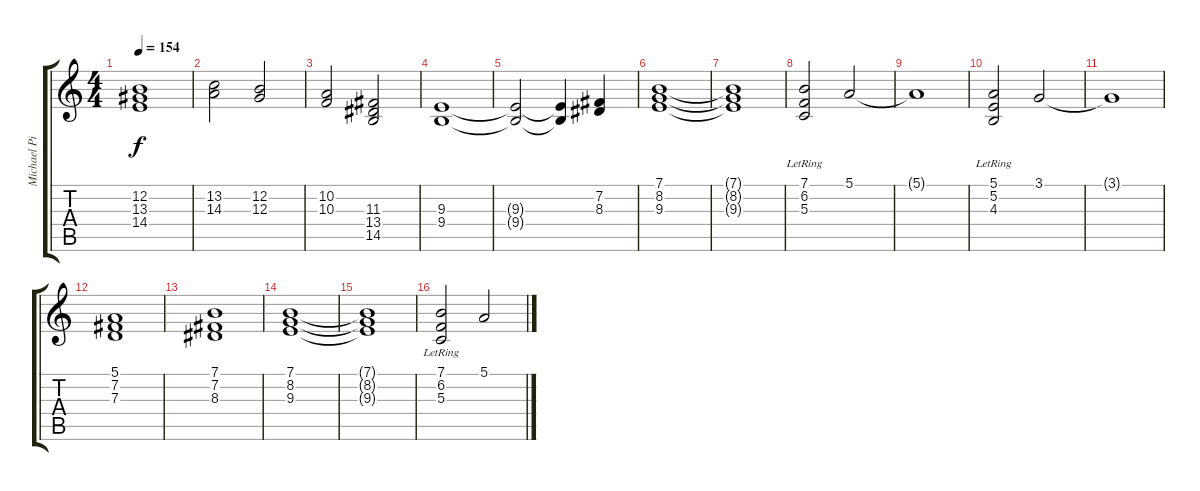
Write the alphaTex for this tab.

\track ("Michael Pinnella (synt)" "Michael Pi") {instrument stringensemble1}
\staff {score tabs}
\tuning (E4 B3 G3 D3 A2 E2) {hide}
\ts (4 4)
\tempo 154
\clef g2
\ks c
(12.2 13.3 14.4).1{dy f} |
(13.2 14.3).2 (12.2 12.3).2 |
(10.2 10.3).2 (11.3 13.4 14.5).2 |
(9.3 9.4).1 |
(9.3{t} 9.4{t}).2 (9.3{t} 9.4{t}).4 (7.2 8.3).4 |
(7.1 8.2 9.3).1 |
(7.1{t} 8.2{t} 9.3{t}).1 |
(7.1 6.2{lr} 5.3{lr}).2 5.1.2 |
5.1{t}.1 |
(5.1 5.2{lr} 4.3{lr}).2 3.1.2 |
3.1{t}.1 |
(5.1 7.2 7.3).1 |
(7.1 7.2 8.3).1 |
(7.1 8.2 9.3).1 |
(7.1{t} 8.2{t} 9.3{t}).1 |
(7.1 6.2{lr} 5.3{lr}).2 5.1.2
